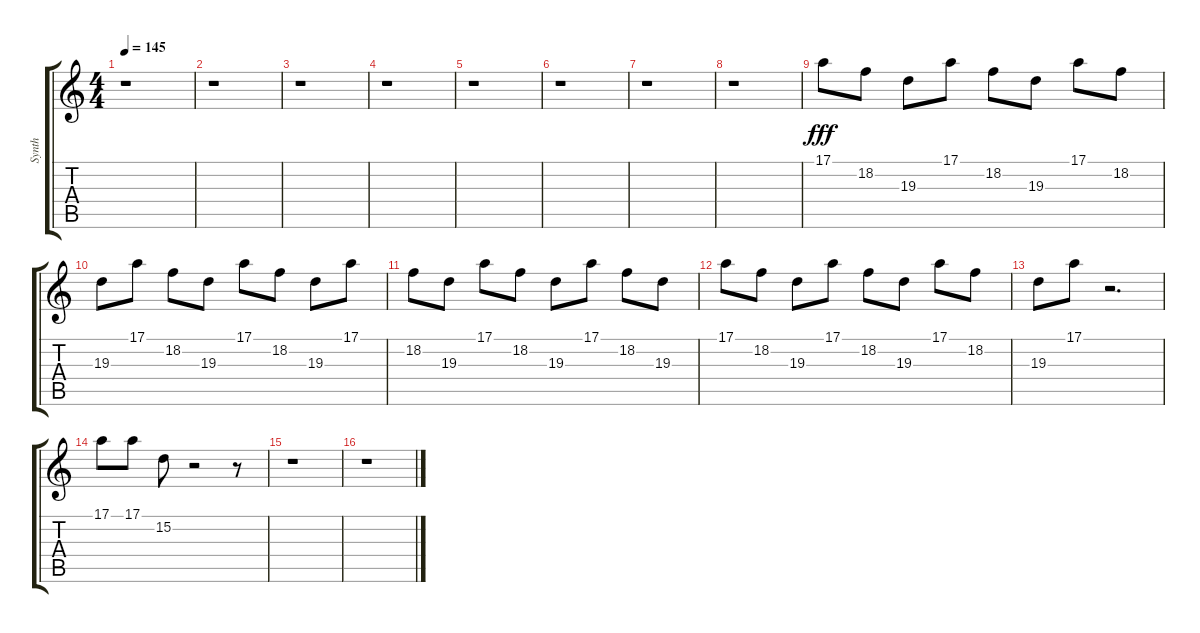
\track ("Synth" "Synth") {instrument pad5bowed}
\staff {score tabs}
\tuning (E4 B3 G3 D3 A2 E2) {hide}
\ts (4 4)
\tempo 145
\clef g2
\ks c
r.1{dy f} |
r.1 |
r.1 |
r.1 |
r.1 |
r.1 |
r.1 |
r.1 |
17.1.8{dy fff} 18.2.8 19.3.8 17.1.8 18.2.8 19.3.8 17.1.8 18.2.8 |
19.3.8 17.1.8 18.2.8 19.3.8 17.1.8 18.2.8 19.3.8 17.1.8 |
18.2.8 19.3.8 17.1.8 18.2.8 19.3.8 17.1.8 18.2.8 19.3.8 |
17.1.8 18.2.8 19.3.8 17.1.8 18.2.8 19.3.8 17.1.8 18.2.8 |
19.3.8 17.1.8 r.2{d} |
17.1.8 17.1.8 15.2.8 r.2 r.8 |
r.1 |
r.1
